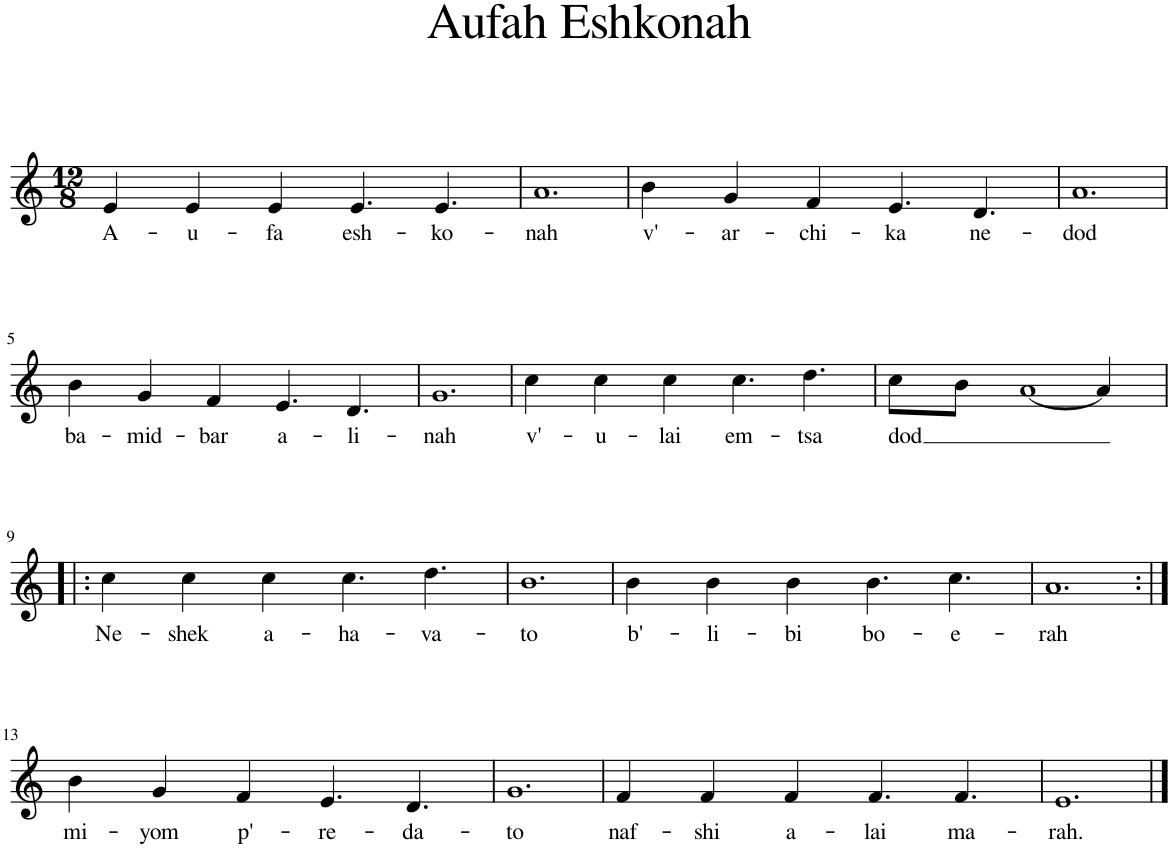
**kern	**text
*part1	*part1
*staff1	*staff1
*I"Trumpet in Bb	*
*I'Tpt. in Bb	*
*clefG2	*
*Trd1c2	*
*k[]	*
*M12/8	*
=1	=1
!	!LO:LY:b
4e/	A-
!	!LO:LY:b
4e/	-u-
!	!LO:LY:b
4e/	-fa
!	!LO:LY:b
4.e/	esh-
!	!LO:LY:b
4.e/	-ko-
=2	=2
!	!LO:LY:b
1.a	-nah
=3	=3
!	!LO:LY:b
4b\	v'-
!	!LO:LY:b
4g/	-ar-
!	!LO:LY:b
4f/	-chi-
!	!LO:LY:b
4.e/	-ka
!	!LO:LY:b
4.d/	ne-
=4	=4
!	!LO:LY:b
1.a	-dod
!!LO:LB:g=z
=5	=5
!	!LO:LY:b
4b\	ba-
!	!LO:LY:b
4g/	-mid-
!	!LO:LY:b
4f/	-bar
!	!LO:LY:b
4.e/	a-
!	!LO:LY:b
4.d/	-li-
=6	=6
!	!LO:LY:b
1.g	-nah
=7	=7
!	!LO:LY:b
4cc\	v'-
!	!LO:LY:b
4cc\	-u-
!	!LO:LY:b
4cc\	-lai
!	!LO:LY:b
4.cc\	em-
!	!LO:LY:b
4.dd\	-tsa
=8	=8
!	!LO:LY:b
8cc\L	dod
8b\J	.
[1a	.
4a/]	.
!!LO:LB:g=z
=9!|:	=9!|:
!	!LO:LY:b
4cc\	Ne-
!	!LO:LY:b
4cc\	-shek
!	!LO:LY:b
4cc\	a-
!	!LO:LY:b
4.cc\	-ha-
!	!LO:LY:b
4.dd\	-va-
=10	=10
!	!LO:LY:b
1.b	-to
=11	=11
!	!LO:LY:b
4b\	b'-
!	!LO:LY:b
4b\	-li-
!	!LO:LY:b
4b\	-bi
!	!LO:LY:b
4.b\	bo-
!	!LO:LY:b
4.cc\	-e-
=12	=12
!	!LO:LY:b
1.a	-rah
!!LO:LB:g=z
=13:|!	=13:|!
!	!LO:LY:b
4b\	mi-
!	!LO:LY:b
4g/	-yom
!	!LO:LY:b
4f/	p'-
!	!LO:LY:b
4.e/	-re-
!	!LO:LY:b
4.d/	-da-
=14	=14
!	!LO:LY:b
1.g	-to
=15	=15
!	!LO:LY:b
4f/	naf-
!	!LO:LY:b
4f/	-shi
!	!LO:LY:b
4f/	a-
!	!LO:LY:b
4.f/	-lai
!	!LO:LY:b
4.f/	ma-
=16	=16
!	!LO:LY:b
1.e	-rah.
==	==
*-	*-
